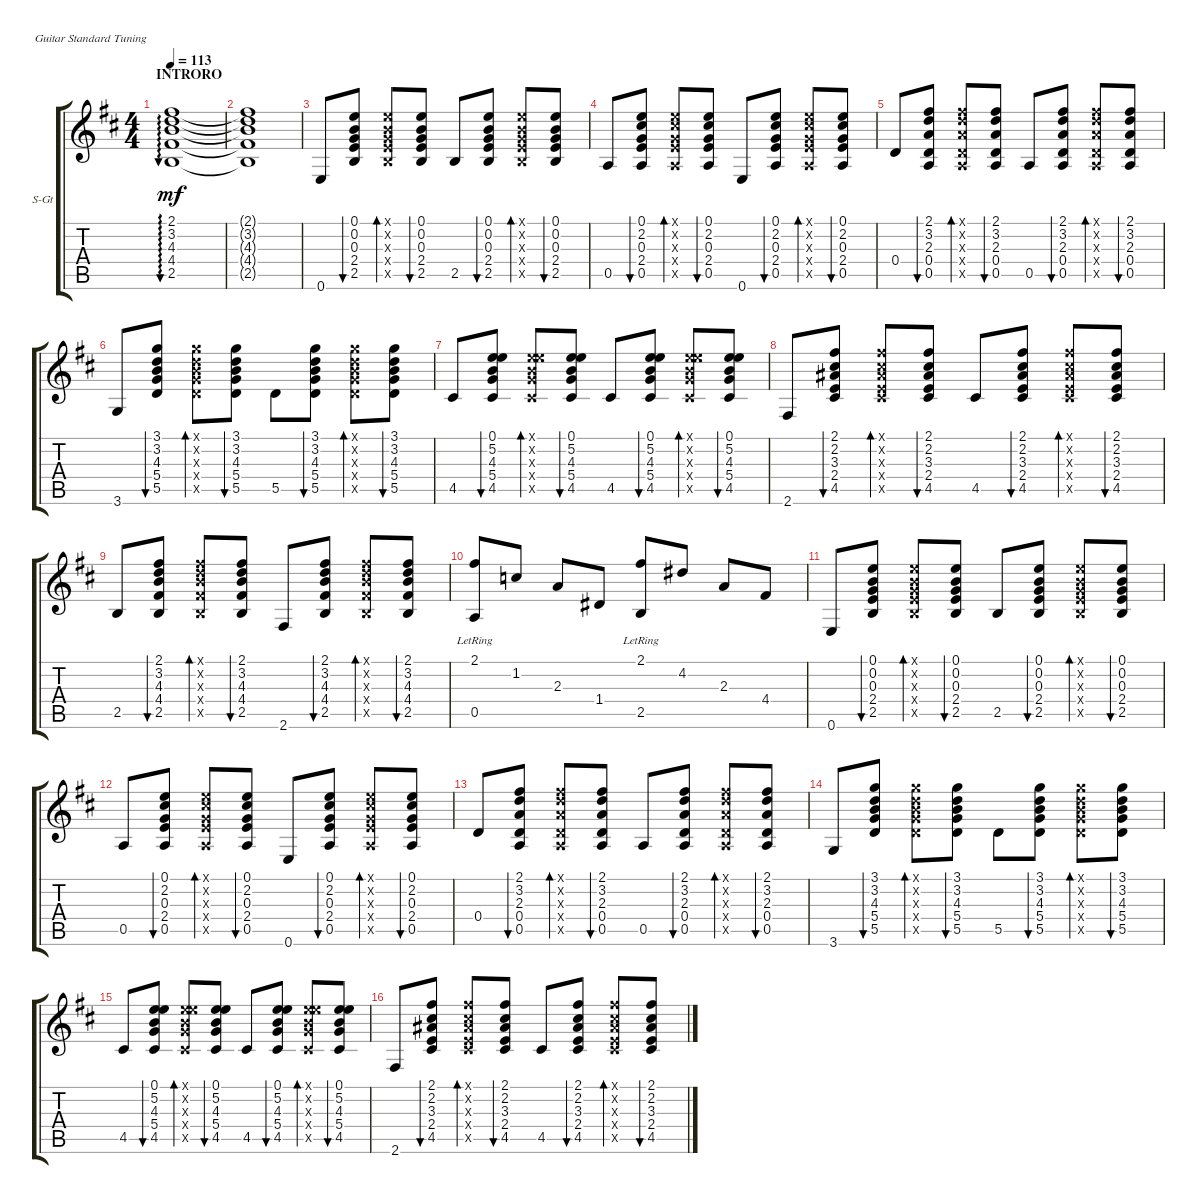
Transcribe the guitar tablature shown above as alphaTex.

\defaultSystemsLayout 4
\bracketExtendMode groupsimilarinstruments
\firstSystemTrackNameOrientation horizontal
\otherSystemsTrackNameOrientation horizontal
\track ("Steel Guitar" "S-Gt") {instrument acousticguitarsteel}
\staff {score tabs}
\tuning (E4 B3 G3 D3 A2 E2)
\ts (4 4)
\section ("" "INTRORO")
\tempo 113
\clef g2
\ks bminor
(2.5 4.4 4.3 3.2 2.1).1{au 0 dy mf instrument acousticguitarsteel} |
(2.5{t} 4.4{t} 4.3{t} 3.2{t} 2.1{t}).1 |
0.6.8 (2.5 2.4 0.3 0.2 0.1).8{bu 30} (2.5{x} 2.4{x} 0.3{x} 0.2{x} 0.1{x}).8{bd 30} (2.5 2.4 0.3 0.2 0.1).8{bu 30} 2.5.8 (2.5 2.4 0.3 0.2 0.1).8{bu 30} (2.5{x} 2.4{x} 0.3{x} 0.2{x} 0.1{x}).8{bd 30} (2.5 2.4 0.3 0.2 0.1).8{bu 30} |
0.5.8 (0.5 2.4 0.3 2.2 0.1).8{bu 30} (0.5{x} 2.4{x} 0.3{x} 2.2{x} 0.1{x}).8{bd 30} (0.5 2.4 0.3 2.2 0.1).8{bu 30} 0.6.8 (0.5 2.4 0.3 2.2 0.1).8{bu 30} (0.5{x} 2.4{x} 0.3{x} 2.2{x} 0.1{x}).8{bd 30} (0.5 2.4 0.3 2.2 0.1).8{bu 30} |
0.4.8 (0.5 0.4 2.3 3.2 2.1).8{bu 30} (0.5{x} 0.4{x} 2.3{x} 3.2{x} 2.1{x}).8{bd 30} (0.5 0.4 2.3 3.2 2.1).8{bu 30} 0.5.8 (0.5 0.4 2.3 3.2 2.1).8{bu 30} (0.5{x} 0.4{x} 2.3{x} 3.2{x} 2.1{x}).8{bd 30} (0.5 0.4 2.3 3.2 2.1).8{bu 30} |
3.6.8 (5.5 5.4 4.3 3.2 3.1).8{bu 30} (5.5{x} 5.4{x} 4.3{x} 3.2{x} 3.1{x}).8{bd 30} (5.5 5.4 4.3 3.2 3.1).8{bu 30} 5.5.8 (5.5 5.4 4.3 3.2 3.1).8{bu 30} (5.5{x} 5.4{x} 4.3{x} 3.2{x} 3.1{x}).8{bd 30} (5.5 5.4 4.3 3.2 3.1).8{bu 30} |
4.5.8 (4.5 5.4 4.3 5.2 0.1).8{bu 30} (4.5{x} 5.4{x} 4.3{x} 5.2{x} 0.1{x}).8{bd 30} (4.5 5.4 4.3 5.2 0.1).8{bu 30} 4.5.8 (4.5 5.4 4.3 5.2 0.1).8{bu 30} (4.5{x} 5.4{x} 4.3{x} 5.2{x} 0.1{x}).8{bd 30} (4.5 5.4 4.3 5.2 0.1).8{bu 30} |
2.6.8 (4.5 2.4 3.3 2.2 2.1).8{bu 30} (4.5{x} 2.4{x} 3.3{x} 2.2{x} 2.1{x}).8{bd 30} (4.5 2.4 3.3 2.2 2.1).8{bu 30} 4.5.8 (4.5 2.4 3.3 2.2 2.1).8{bu 30} (4.5{x} 2.4{x} 3.3{x} 2.2{x} 2.1{x}).8{bd 30} (4.5 2.4 3.3 2.2 2.1).8{bu 30} |
2.5.8 (2.5 4.4 4.3 3.2 2.1).8{bu 30} (2.5{x} 4.4{x} 4.3{x} 3.2{x} 2.1{x}).8{bd 30} (2.5 4.4 4.3 3.2 2.1).8{bu 30} 2.6.8 (2.5 4.4 4.3 3.2 2.1).8{bu 30} (2.5{x} 4.4{x} 4.3{x} 3.2{x} 2.1{x}).8{bd 30} (2.5 4.4 4.3 3.2 2.1).8{bu 30} |
(2.1 0.5{lr}).8 1.2.8 2.3.8 1.4.8 (2.1 2.5{lr}).8 4.2.8 2.3.8 4.4.8 |
0.6.8 (2.5 2.4 0.3 0.2 0.1).8{bu 30} (2.5{x} 2.4{x} 0.3{x} 0.2{x} 0.1{x}).8{bd 30} (2.5 2.4 0.3 0.2 0.1).8{bu 30} 2.5.8 (2.5 2.4 0.3 0.2 0.1).8{bu 30} (2.5{x} 2.4{x} 0.3{x} 0.2{x} 0.1{x}).8{bd 30} (2.5 2.4 0.3 0.2 0.1).8{bu 30} |
0.5.8 (0.5 2.4 0.3 2.2 0.1).8{bu 30} (0.5{x} 2.4{x} 0.3{x} 2.2{x} 0.1{x}).8{bd 30} (0.5 2.4 0.3 2.2 0.1).8{bu 30} 0.6.8 (0.5 2.4 0.3 2.2 0.1).8{bu 30} (0.5{x} 2.4{x} 0.3{x} 2.2{x} 0.1{x}).8{bd 30} (0.5 2.4 0.3 2.2 0.1).8{bu 30} |
0.4.8 (0.5 0.4 2.3 3.2 2.1).8{bu 30} (0.5{x} 0.4{x} 2.3{x} 3.2{x} 2.1{x}).8{bd 30} (0.5 0.4 2.3 3.2 2.1).8{bu 30} 0.5.8 (0.5 0.4 2.3 3.2 2.1).8{bu 30} (0.5{x} 0.4{x} 2.3{x} 3.2{x} 2.1{x}).8{bd 30} (0.5 0.4 2.3 3.2 2.1).8{bu 30} |
3.6.8 (5.5 5.4 4.3 3.2 3.1).8{bu 30} (5.5{x} 5.4{x} 4.3{x} 3.2{x} 3.1{x}).8{bd 30} (5.5 5.4 4.3 3.2 3.1).8{bu 30} 5.5.8 (5.5 5.4 4.3 3.2 3.1).8{bu 30} (5.5{x} 5.4{x} 4.3{x} 3.2{x} 3.1{x}).8{bd 30} (5.5 5.4 4.3 3.2 3.1).8{bu 30} |
4.5.8 (4.5 5.4 4.3 5.2 0.1).8{bu 30} (4.5{x} 5.4{x} 4.3{x} 5.2{x} 0.1{x}).8{bd 30} (4.5 5.4 4.3 5.2 0.1).8{bu 30} 4.5.8 (4.5 5.4 4.3 5.2 0.1).8{bu 30} (4.5{x} 5.4{x} 4.3{x} 5.2{x} 0.1{x}).8{bd 30} (4.5 5.4 4.3 5.2 0.1).8{bu 30} |
2.6.8 (4.5 2.4 3.3 2.2 2.1).8{bu 30} (4.5{x} 2.4{x} 3.3{x} 2.2{x} 2.1{x}).8{bd 30} (4.5 2.4 3.3 2.2 2.1).8{bu 30} 4.5.8 (4.5 2.4 3.3 2.2 2.1).8{bu 30} (4.5{x} 2.4{x} 3.3{x} 2.2{x} 2.1{x}).8{bd 30} (4.5 2.4 3.3 2.2 2.1).8{bu 30}
